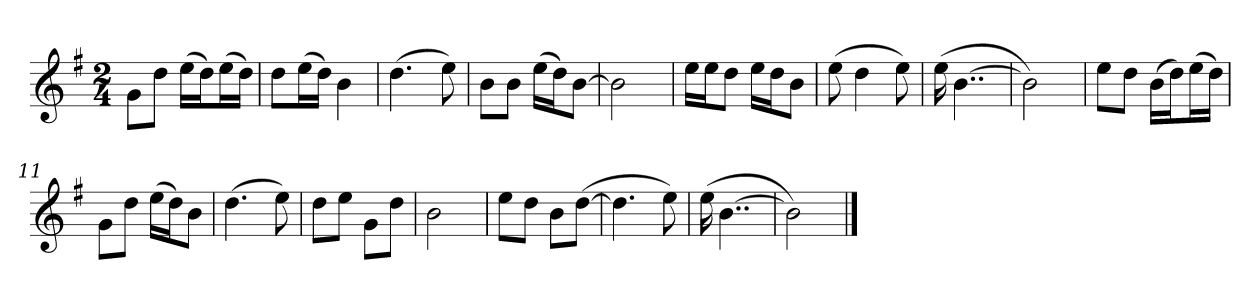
**kern
*part1
*staff1
*k[f#]
*M2/4
=1
8gL
8ddJ
(16eeLL
16ddJ)
(16eeL
16ddJJ)
=2
8ddL
(16eeL
16ddJJ)
4b
=3
(4.dd
8ee)
=4
8bL
8bJ
(16eeLL
16ddJ)
[8bJ
=5
2b]
=6
16eeLL
16eeJ
8ddJ
16eeLL
16ddJ
8bJ
=7
(8ee
4dd
8ee)
=8
(16ee
[4..b
=9
2b])
=10
8eeL
8ddJ
(16bLL
16ddJ)
(16eeL
16ddJJ)
=11
8gL
8ddJ
(16eeLL
16ddJ)
8bJ
=12
(4.dd
8ee)
=13
8ddL
8eeJ
8gL
8ddJ
=14
2b
=15
8eeL
8ddJ
8bL
([8ddJ
=16
4.dd]
8ee)
=17
(16ee
[4..b
=18
2b])
==
*-
